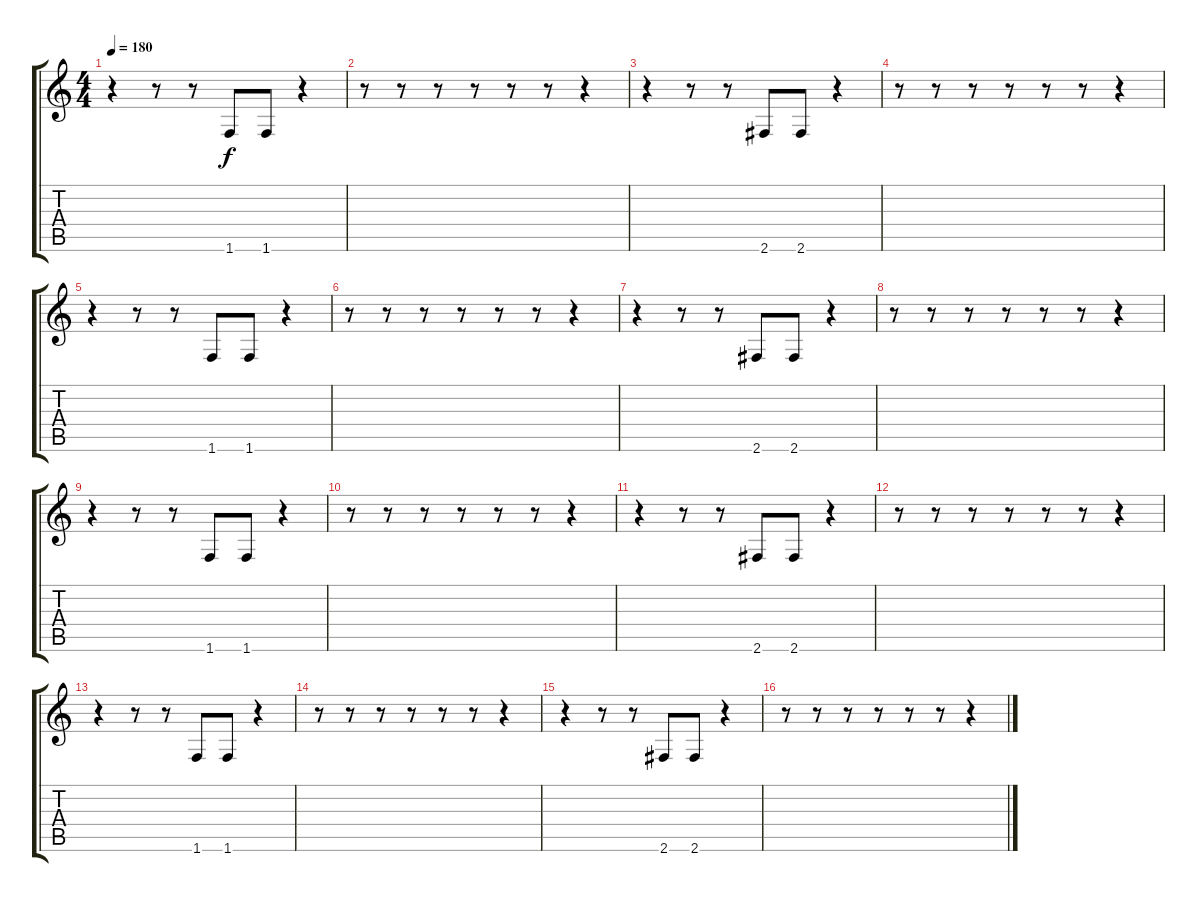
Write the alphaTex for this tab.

\track "" {instrument fretlessbass}
\staff {score tabs}
\tuning (E4 B3 G3 D3 A2 E2) {hide}
\ts (4 4)
\tempo 180
\clef g2
\ks c
r.4{dy f} r.8 r.8 1.6.8 1.6.8 r.4 |
r.8 r.8 r.8 r.8 r.8 r.8 r.4 |
r.4 r.8 r.8 2.6.8 2.6.8 r.4 |
r.8 r.8 r.8 r.8 r.8 r.8 r.4 |
r.4 r.8 r.8 1.6.8 1.6.8 r.4 |
r.8 r.8 r.8 r.8 r.8 r.8 r.4 |
r.4 r.8 r.8 2.6.8 2.6.8 r.4 |
r.8 r.8 r.8 r.8 r.8 r.8 r.4 |
r.4 r.8 r.8 1.6.8 1.6.8 r.4 |
r.8 r.8 r.8 r.8 r.8 r.8 r.4 |
r.4 r.8 r.8 2.6.8 2.6.8 r.4 |
r.8 r.8 r.8 r.8 r.8 r.8 r.4 |
r.4 r.8 r.8 1.6.8 1.6.8 r.4 |
r.8 r.8 r.8 r.8 r.8 r.8 r.4 |
r.4 r.8 r.8 2.6.8 2.6.8 r.4 |
r.8 r.8 r.8 r.8 r.8 r.8 r.4
